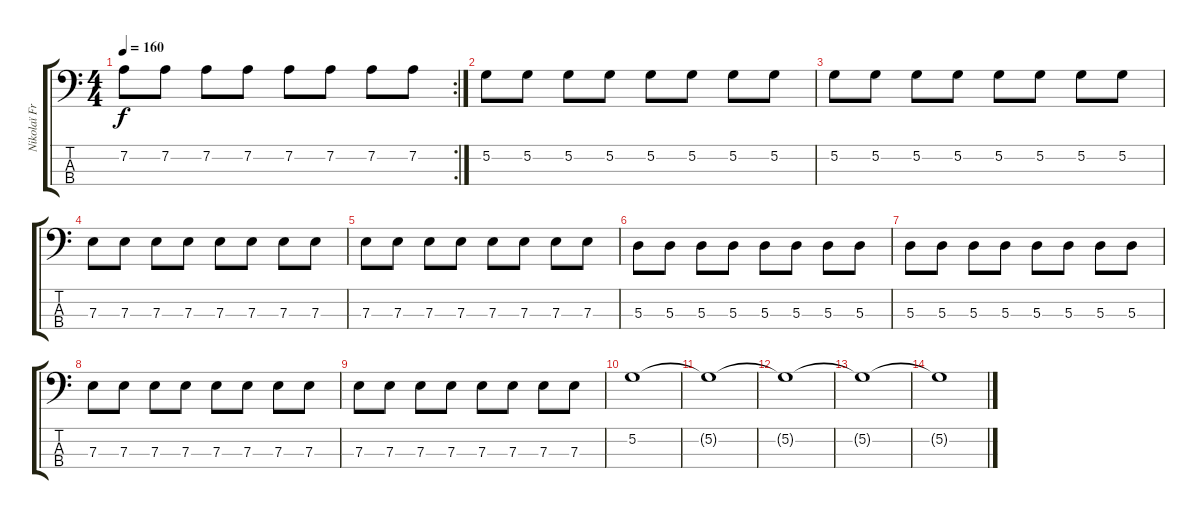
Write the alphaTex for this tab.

\track ("Nikolaï Fraiture" "Nikolaï Fr") {instrument electricbassfinger}
\staff {score tabs}
\tuning (G2 D2 A1 E1) {hide}
\rc 2
\ts (4 4)
\tempo 160
\clef f4
\ks c
7.2.8{dy f} 7.2.8 7.2.8 7.2.8 7.2.8 7.2.8 7.2.8 7.2.8 |
5.2.8 5.2.8 5.2.8 5.2.8 5.2.8 5.2.8 5.2.8 5.2.8 |
5.2.8 5.2.8 5.2.8 5.2.8 5.2.8 5.2.8 5.2.8 5.2.8 |
7.3.8 7.3.8 7.3.8 7.3.8 7.3.8 7.3.8 7.3.8 7.3.8 |
7.3.8 7.3.8 7.3.8 7.3.8 7.3.8 7.3.8 7.3.8 7.3.8 |
5.3.8 5.3.8 5.3.8 5.3.8 5.3.8 5.3.8 5.3.8 5.3.8 |
5.3.8 5.3.8 5.3.8 5.3.8 5.3.8 5.3.8 5.3.8 5.3.8 |
7.3.8 7.3.8 7.3.8 7.3.8 7.3.8 7.3.8 7.3.8 7.3.8 |
7.3.8 7.3.8 7.3.8 7.3.8 7.3.8 7.3.8 7.3.8 7.3.8 |
5.2.1 |
5.2{t}.1 |
5.2{t}.1 |
5.2{t}.1 |
5.2{t}.1
